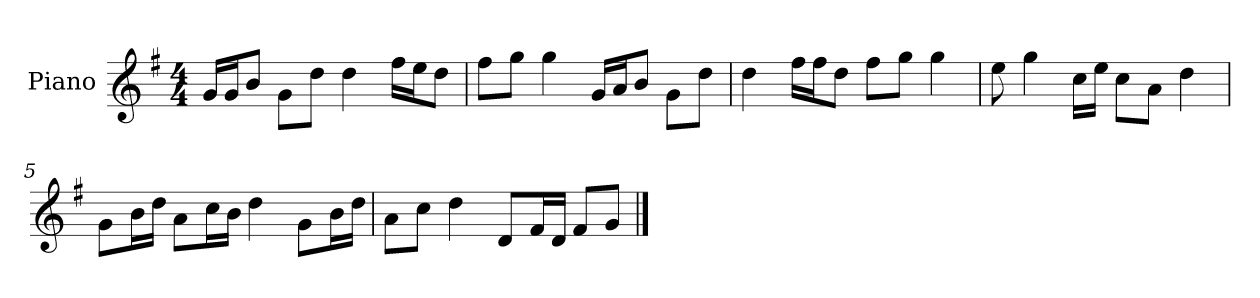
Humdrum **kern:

**kern
*part1
*staff1
*I"Piano
*I'P-no
*clefG2
*k[f#]
*M4/4
*MM90
=1
16g/LL
16g/J
8b/J
8g\L
8dd\J
4dd\
16ff#\LL
16ee\J
8dd\J
=2
8ff#\L
8gg\J
4gg\
16g/LL
16a/J
8b/J
8g\L
8dd\J
=3
4dd\
16ff#\LL
16ff#\J
8dd\J
8ff#\L
8gg\J
4gg\
=4
8ee\
4gg\
16cc\LL
16ee\JJ
8cc\L
8a\J
4dd\
=5
8g\L
16b\L
16dd\JJ
8a\L
16cc\L
16b\JJ
4dd\
8g\L
16b\L
16dd\JJ
!!LO:LB:g=z
=6
8a\L
8cc\J
4dd\
8d/L
16f#/L
16d/JJ
8f#/L
8g/J
==
*-
